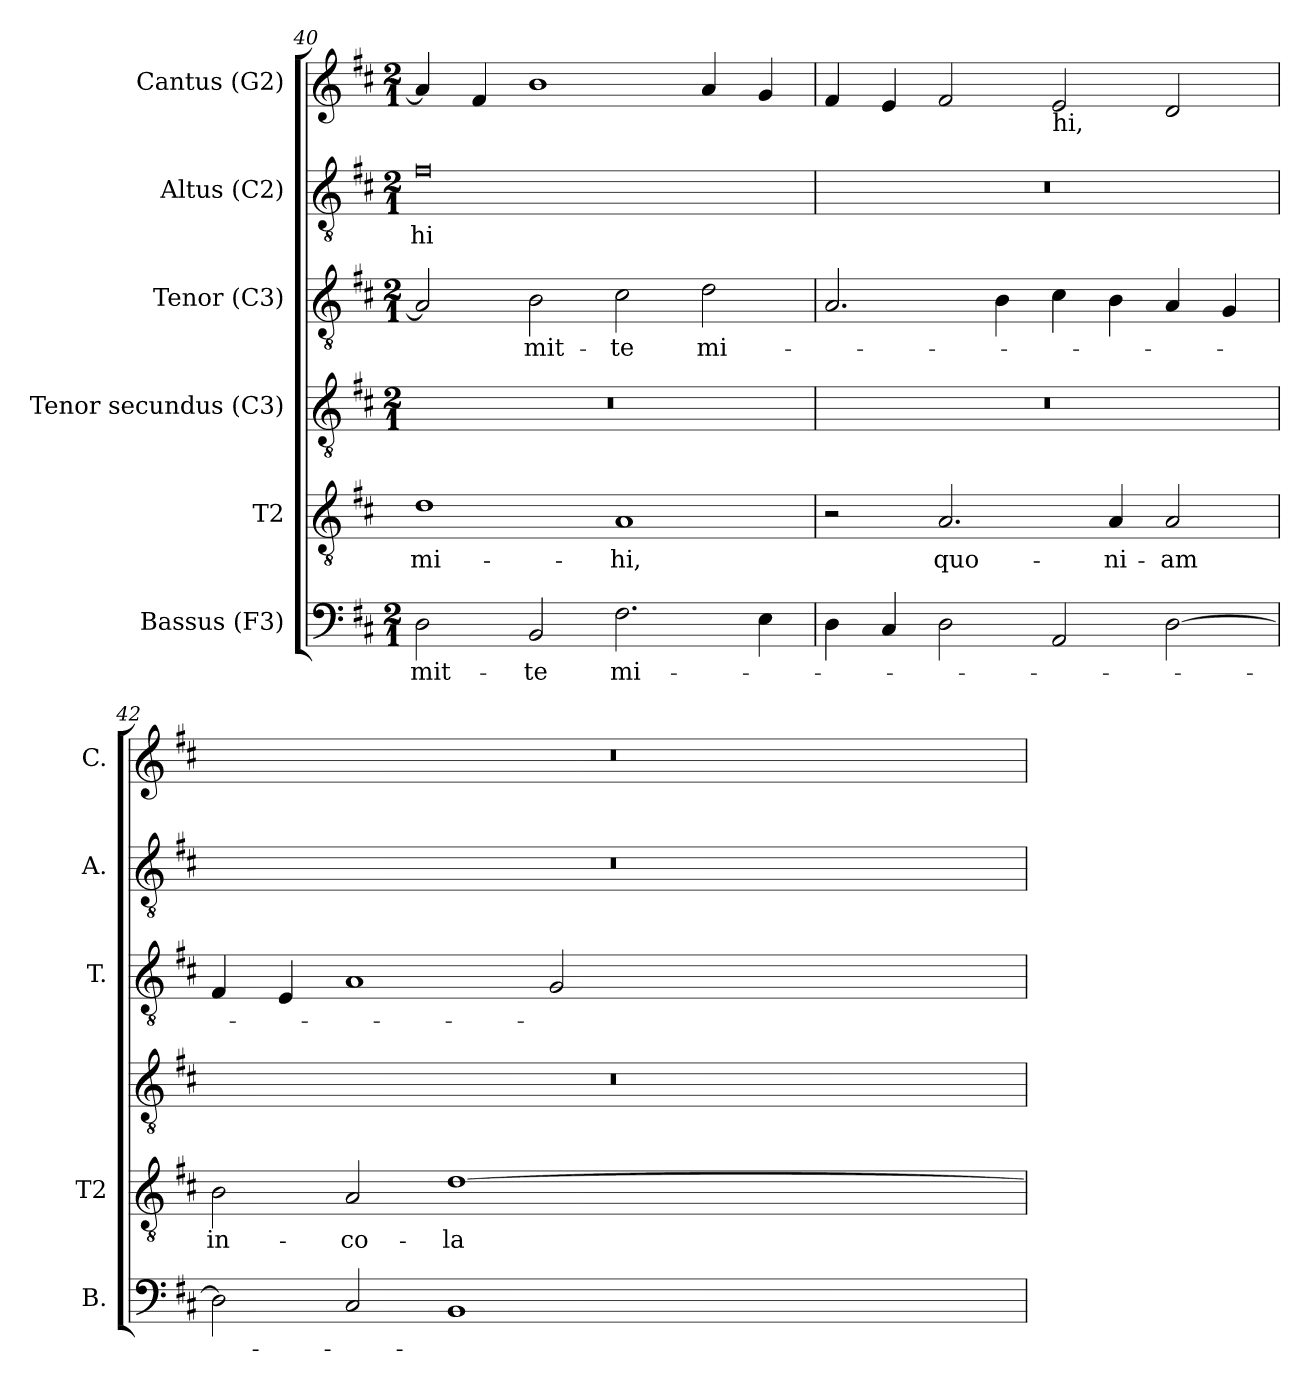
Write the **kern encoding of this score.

**kern	**text	**kern	**text	**kern	**kern	**text	**kern	**text	**kern
*part6	*part6	*part5	*part5	*part4	*part3	*part3	*part2	*part2	*part1
*staff6	*staff6	*staff5	*staff5	*staff4	*staff3	*staff3	*staff2	*staff2	*staff1
*I"Bassus (F3)	*	*I"T2	*	*I"Tenor secundus (C3)	*I"Tenor (C3)	*	*I"Altus (C2)	*	*I"Cantus (G2)
*I'B.	*	*I'T2	*	*	*I'T.	*	*I'A.	*	*I'C.
!!LO:LB:g=z
*clefF4	*	*clefGv2	*	*clefGv2	*clefGv2	*	*clefGv2	*	*clefG2
*k[f#c#]	*	*k[f#c#]	*	*k[f#c#]	*k[f#c#]	*	*k[f#c#]	*	*k[f#c#]
*D:	*	*D:	*	*D:	*D:	*	*D:	*	*D:
*M2/1	*	*	*	*M2/1	*M2/1	*	*M2/1	*	*M2/1
=40	=40	=40	=40	=40	=40	=40	=40	=40	=40
!	!LO:LY:b:cj	!	!LO:LY:b:cj	!	!	!	!	!LO:LY:b:rj	!
2D\	-mit-	1d	mi-	0r	2A/]	.	0f#	-hi	4a/]
.	.	.	.	.	.	.	.	.	4f#/
!	!LO:LY:b:cj	!	!	!	!	!LO:LY:b:cj	!	!	!
2BB/	-te	.	.	.	2B\	-mit-	.	.	1b
!	!LO:LY:b:cj	!	!LO:LY:b:cj	!	!	!LO:LY:b:cj	!	!	!
2.F#\	mi-	1A	-hi,	.	2c#\	-te	.	.	.
!	!	!	!	!	!	!LO:LY:b:cj	!	!	!
.	.	.	.	.	2d\	mi-	.	.	4a/
4E\	.	.	.	.	.	.	.	.	4g/
=41	=41	=41	=41	=41	=41	=41	=41	=41	=41
4D\	.	2r	.	0r	2.A/	.	0r	.	4f#/
4C#/	.	.	.	.	.	.	.	.	4e/
!	!	!	!LO:LY:b:cj	!	!	!	!	!	!
2D\	.	2.A/	quo-	.	.	.	.	.	2f#/
.	.	.	.	.	4B\	.	.	.	.
!	!	!	!	!	!	!	!	!	!LO:TX:b:t=hi,
2AA/	.	.	.	.	4c#\	.	.	.	2e/
!	!	!	!LO:LY:b	!	!	!	!	!	!
.	.	4A/	-ni-	.	4B\	.	.	.	.
!	!	!	!LO:LY:b:rj	!	!	!	!	!	!
[>2D\	.	2A/	-am	.	4A/	.	.	.	2d/
.	.	.	.	.	4G/	.	.	.	.
=42	=42	=42	=42	=42	=42	=42	=42	=42	=42
!	!	!	!LO:LY:b:cj	!	!	!	!	!	!
2D\]	.	2B\	in-	0r	4F#/	.	0r	.	0r
.	.	.	.	.	4E/	.	.	.	.
!	!	!	!LO:LY:b:cj	!	!	!	!	!	!
2C#/	.	2A/	-co-	.	1A	.	.	.	.
!	!	!	!LO:LY:b:cj	!	!	!	!	!	!
1BB	.	[>1d	-la	.	.	.	.	.	.
.	.	.	.	.	2G/	.	.	.	.
=	=	=	=	=	=	=	=	=	=
*-	*-	*-	*-	*-	*-	*-	*-	*-	*-
